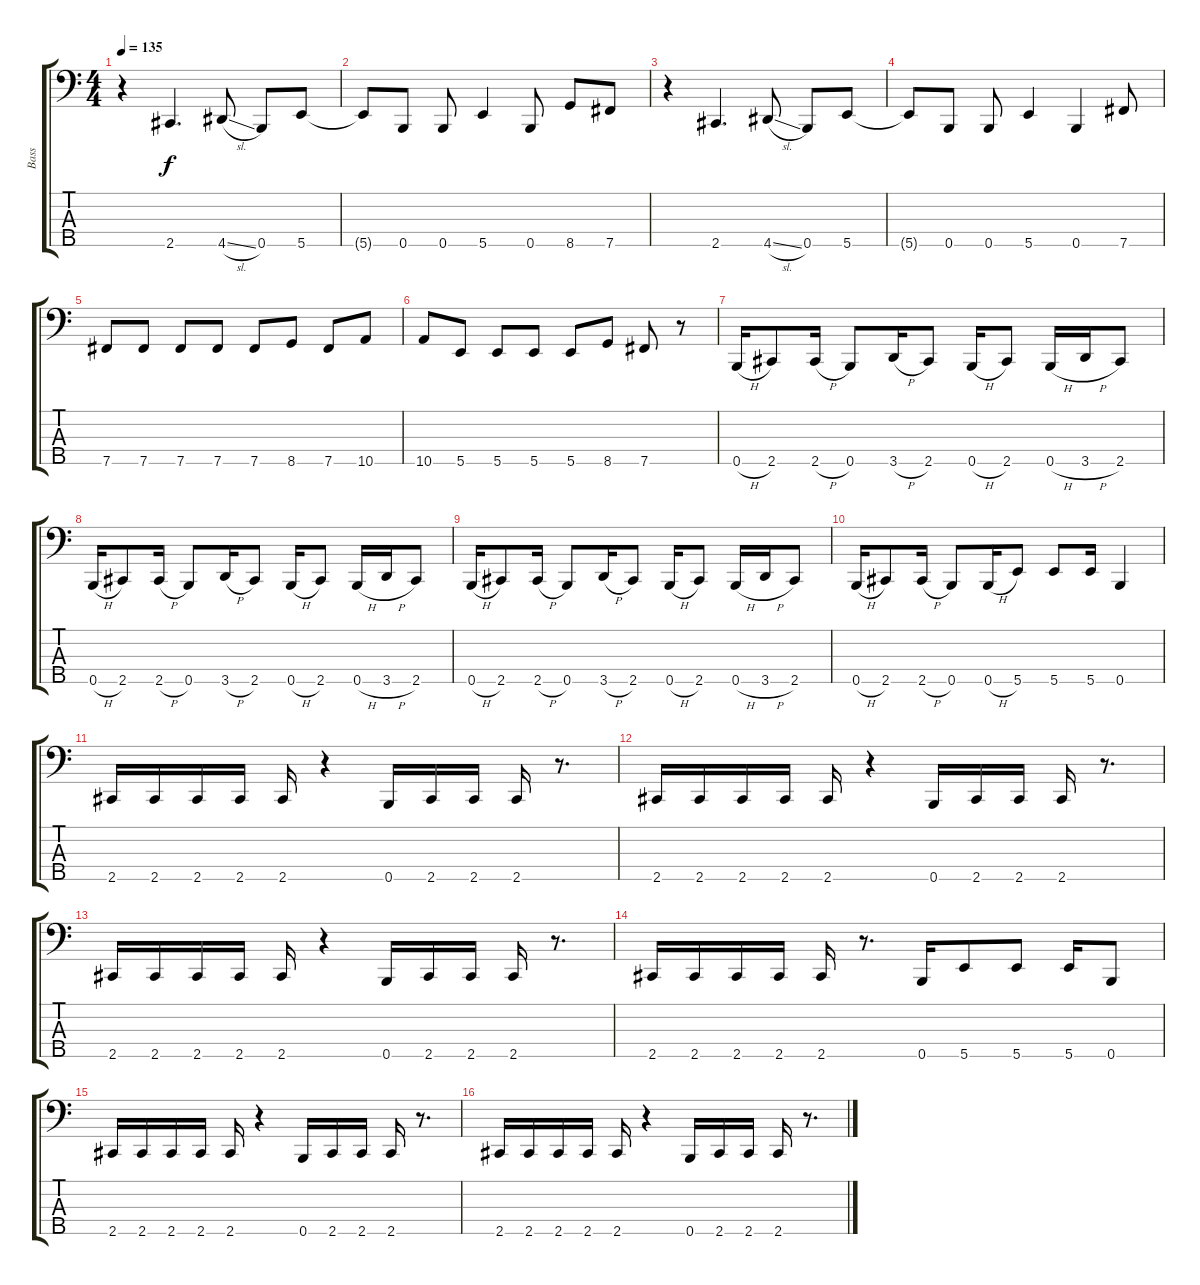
\track ("Bass" "Bass") {instrument electricbassfinger}
\staff {score tabs}
\tuning (A2 E2 B1 E1 B0) {hide}
\ts (4 4)
\tempo 135
\clef f4
\ks c
r.4{dy f} 2.5.4{d} 4.5{sl}.8 0.5.8 5.5.8 |
5.5{t}.8 0.5.8 0.5.8 5.5.4 0.5.8 8.5.8 7.5.8 |
r.4 2.5.4{d} 4.5{sl}.8 0.5.8 5.5.8 |
5.5{t}.8 0.5.8 0.5.8 5.5.4 0.5.4 7.5.8 |
7.5.8 7.5.8 7.5.8 7.5.8 7.5.8 8.5.8 7.5.8 10.5.8 |
10.5.8 5.5.8 5.5.8 5.5.8 5.5.8 8.5.8 7.5.8 r.8 |
0.5{h}.16 2.5.8 2.5{h}.16 0.5.8 3.5{h}.16 2.5.8 0.5{h}.16 2.5.8 0.5{h}.16 3.5{h}.16 2.5.8 |
0.5{h}.16 2.5.8 2.5{h}.16 0.5.8 3.5{h}.16 2.5.8 0.5{h}.16 2.5.8 0.5{h}.16 3.5{h}.16 2.5.8 |
0.5{h}.16 2.5.8 2.5{h}.16 0.5.8 3.5{h}.16 2.5.8 0.5{h}.16 2.5.8 0.5{h}.16 3.5{h}.16 2.5.8 |
0.5{h}.16 2.5.8 2.5{h}.16 0.5.8 0.5{h}.16 5.5.8 5.5.8 5.5.16 0.5.4 |
2.5.16 2.5.16 2.5.16 2.5.16 2.5.16 r.4 0.5.16 2.5.16 2.5.16 2.5.16 r.8{d} |
2.5.16 2.5.16 2.5.16 2.5.16 2.5.16 r.4 0.5.16 2.5.16 2.5.16 2.5.16 r.8{d} |
2.5.16 2.5.16 2.5.16 2.5.16 2.5.16 r.4 0.5.16 2.5.16 2.5.16 2.5.16 r.8{d} |
2.5.16 2.5.16 2.5.16 2.5.16 2.5.16 r.8{d} 0.5.16 5.5.8 5.5.8 5.5.16 0.5.8 |
2.5.16 2.5.16 2.5.16 2.5.16 2.5.16 r.4 0.5.16 2.5.16 2.5.16 2.5.16 r.8{d} |
2.5.16 2.5.16 2.5.16 2.5.16 2.5.16 r.4 0.5.16 2.5.16 2.5.16 2.5.16 r.8{d}
